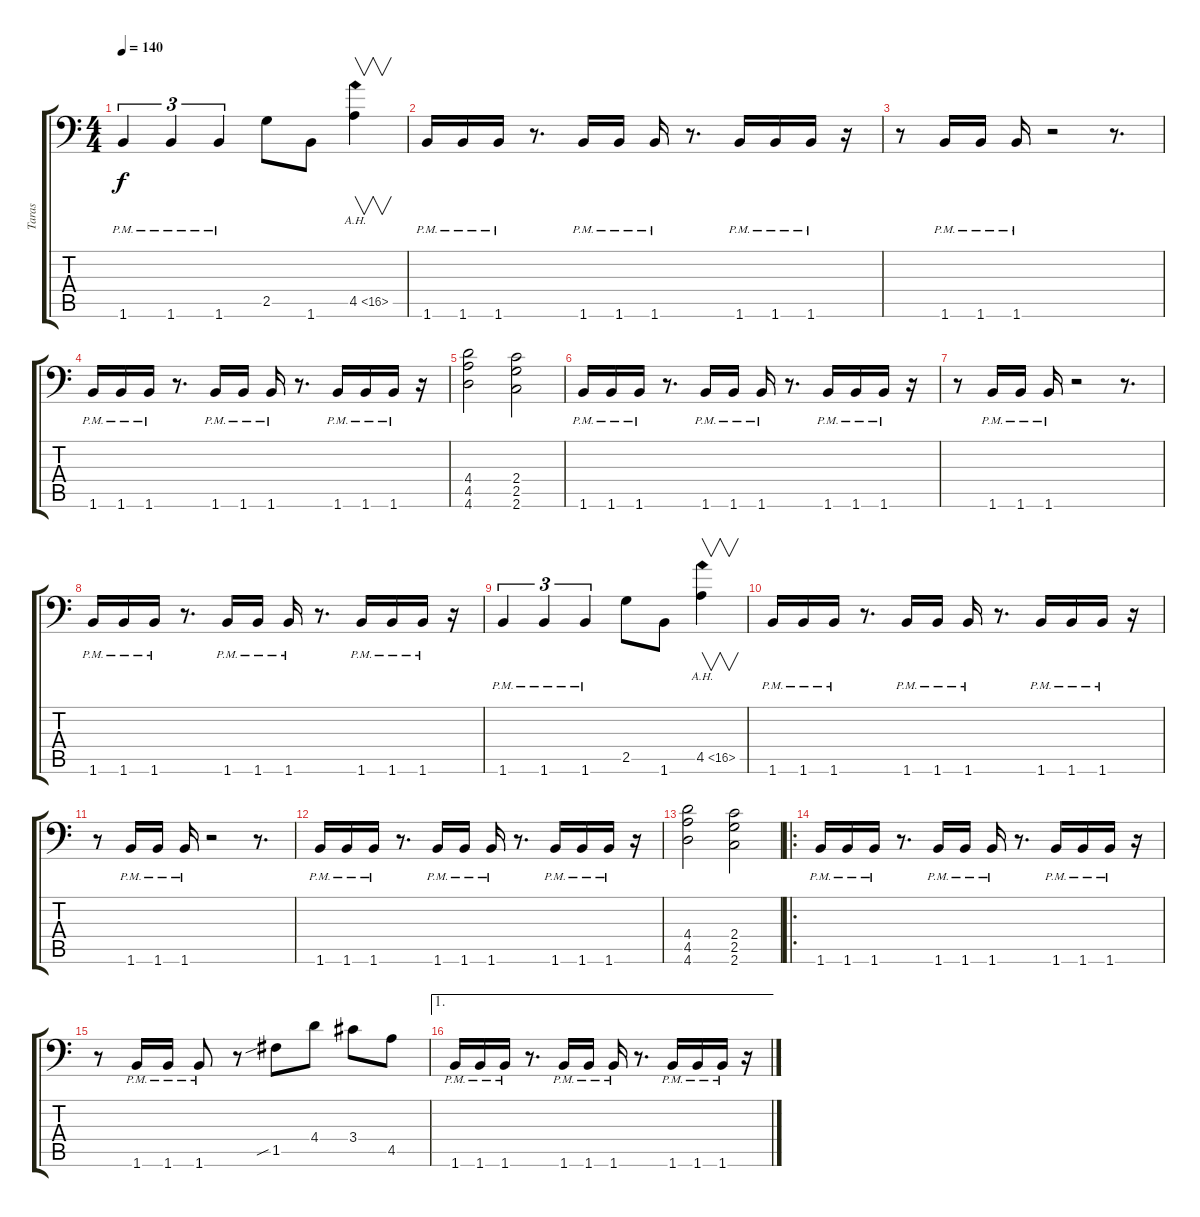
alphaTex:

\track ("Taras" "Taras") {instrument distortionguitar}
\staff {score tabs}
\tuning (C4 G3 Eb3 Bb2 F2 Bb1) {hide}
\ts (4 4)
\tempo 140
\clef f4
\ks c
1.6{pm}.4{tu (3 2) dy f} 1.6{pm}.4{tu (3 2)} 1.6{pm}.4{tu (3 2)} 2.5.8 1.6.8 4.5{ah 12}.4{v} |
1.6{pm}.16 1.6{pm}.16 1.6{pm}.16 r.8{d} 1.6{pm}.16 1.6{pm}.16 1.6{pm}.16 r.8{d} 1.6{pm}.16 1.6{pm}.16 1.6{pm}.16 r.16 |
r.8 1.6{pm}.16 1.6{pm}.16 1.6{pm}.16 r.2 r.8{d} |
1.6{pm}.16 1.6{pm}.16 1.6{pm}.16 r.8{d} 1.6{pm}.16 1.6{pm}.16 1.6{pm}.16 r.8{d} 1.6{pm}.16 1.6{pm}.16 1.6{pm}.16 r.16 |
(4.4 4.5 4.6).2 (2.4 2.5 2.6).2 |
1.6{pm}.16 1.6{pm}.16 1.6{pm}.16 r.8{d} 1.6{pm}.16 1.6{pm}.16 1.6{pm}.16 r.8{d} 1.6{pm}.16 1.6{pm}.16 1.6{pm}.16 r.16 |
r.8 1.6{pm}.16 1.6{pm}.16 1.6{pm}.16 r.2 r.8{d} |
1.6{pm}.16 1.6{pm}.16 1.6{pm}.16 r.8{d} 1.6{pm}.16 1.6{pm}.16 1.6{pm}.16 r.8{d} 1.6{pm}.16 1.6{pm}.16 1.6{pm}.16 r.16 |
1.6{pm}.4{tu (3 2)} 1.6{pm}.4{tu (3 2)} 1.6{pm}.4{tu (3 2)} 2.5.8 1.6.8 4.5{ah 12}.4{v} |
1.6{pm}.16 1.6{pm}.16 1.6{pm}.16 r.8{d} 1.6{pm}.16 1.6{pm}.16 1.6{pm}.16 r.8{d} 1.6{pm}.16 1.6{pm}.16 1.6{pm}.16 r.16 |
r.8 1.6{pm}.16 1.6{pm}.16 1.6{pm}.16 r.2 r.8{d} |
1.6{pm}.16 1.6{pm}.16 1.6{pm}.16 r.8{d} 1.6{pm}.16 1.6{pm}.16 1.6{pm}.16 r.8{d} 1.6{pm}.16 1.6{pm}.16 1.6{pm}.16 r.16 |
(4.4 4.5 4.6).2 (2.4 2.5 2.6).2 |
\ro
1.6{pm}.16{balance 0} 1.6{pm}.16 1.6{pm}.16 r.8{d} 1.6{pm}.16 1.6{pm}.16 1.6{pm}.16 r.8{d} 1.6{pm}.16 1.6{pm}.16 1.6{pm}.16 r.16 |
r.8 1.6{pm}.16 1.6{pm}.16 1.6{pm}.8 r.8 1.5{sib}.8 4.4.8 3.4.8 4.5.8 |
\ae 1
1.6{pm}.16 1.6{pm}.16 1.6{pm}.16 r.8{d} 1.6{pm}.16 1.6{pm}.16 1.6{pm}.16 r.8{d} 1.6{pm}.16 1.6{pm}.16 1.6{pm}.16 r.16
